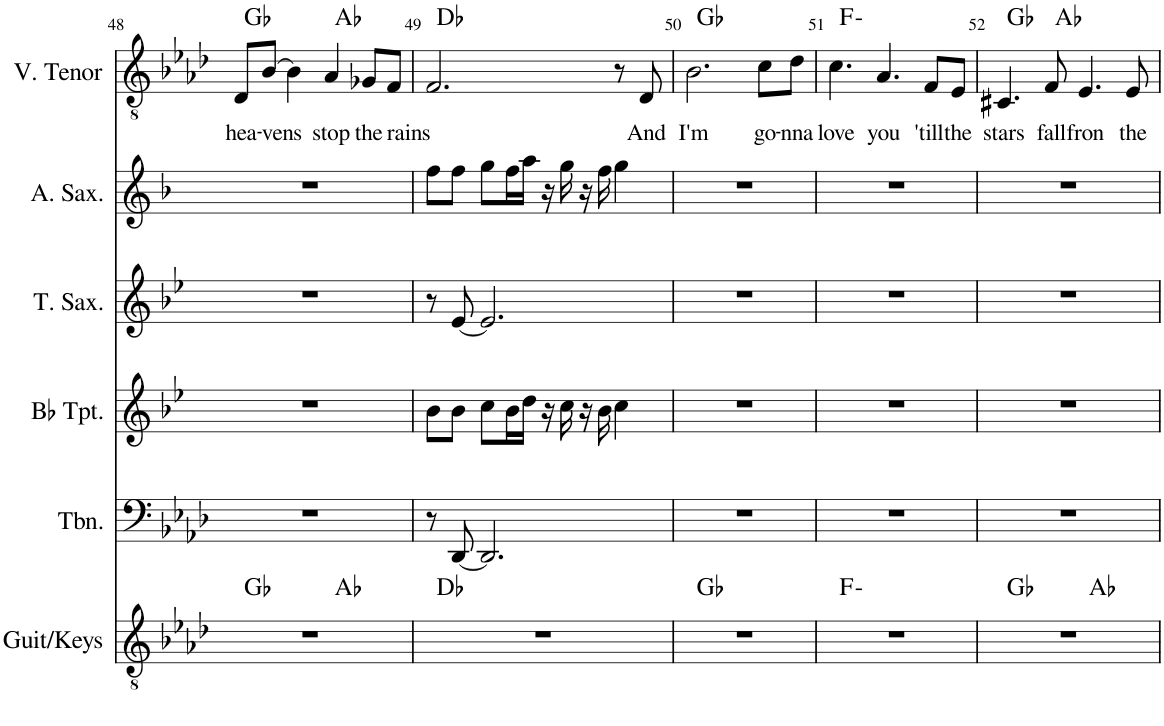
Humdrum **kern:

**kern	**harte	**kern	**kern	**kern	**kern	**kern	**text	**harte
*part6	*part6	*part5	*part4	*part3	*part2	*part1	*part1	*part1
*staff6	*	*staff5	*staff4	*staff3	*staff2	*staff1	*staff1	*
*I"Guit/Keys	*	*I"Trombone	*I"Bb Trumpet	*I"Tenor Saxophone	*I"Alto Saxophone	*I"V. Tenor	*	*
*I'Guit/Keys	*	*I'Tbn.	*I'Bb Tpt.	*I'T. Sax.	*I'A. Sax.	*I'V. Tenor	*	*
!!LO:PB:g=z
*clefGv2	*	*clefF4	*clefG2	*clefG2	*clefG2	*clefGv2	*	*
*	*	*	*Trd1c2	*Trd8c14	*Trd5c9	*	*	*
*k[b-e-a-d-]	*	*k[b-e-a-d-]	*k[b-e-]	*k[b-e-]	*k[b-]	*k[b-e-a-d-]	*	*
*M4/4	*	*M4/4	*M4/4	*M4/4	*M4/4	*M4/4	*	*
=48	=48	=48	=48	=48	=48	=48	=48	=48
!	!	!	!	!	!	!	!LO:LY:b	!
*^	*	*	*	*	*	*	*	*
1r	2ryy	Gb:maj	1r	1r	1r	1r	8D-/L	hea-	Gb:maj
!	!	!	!	!	!	!	!	!LO:LY:b	!
.	.	.	.	.	.	.	[8B-/J	-vens	.
.	.	.	.	.	.	.	4B-\]	.	.
!	!	!	!	!	!	!	!	!LO:LY:b	!
.	2ryy	Ab:maj	.	.	.	.	4A-/	stop	Ab:maj
!	!	!	!	!	!	!	!	!LO:LY:b	!
.	.	.	.	.	.	.	8G-X/L	the	.
!	!	!	!	!	!	!	!	!LO:LY:b	!
.	.	.	.	.	.	.	8F/J	rains	.
*v	*v	*	*	*	*	*	*	*	*
=49	=49	=49	=49	=49	=49	=49	=49	=49
1r	Db:maj	8r	8b-\L	8r	8ff\L	2.F/	.	Db:maj
.	.	[8DD-/	8b-\J	[8e-/	8ff\J	.	.	.
.	.	2.DD-/]	8cc\L	2.e-/]	8gg\L	.	.	.
.	.	.	16b-\L	.	16ff\L	.	.	.
.	.	.	16dd\JJ	.	16aa\JJ	.	.	.
.	.	.	16r	.	16r	.	.	.
.	.	.	16cc\	.	16gg\	.	.	.
.	.	.	16r	.	16r	.	.	.
.	.	.	16b-\	.	16ff\	.	.	.
.	.	.	4cc\	.	4gg\	8r	.	.
!	!	!	!	!	!	!	!LO:LY:b	!
.	.	.	.	.	.	8D-/	And	.
=50	=50	=50	=50	=50	=50	=50	=50	=50
!	!	!	!	!	!	!	!LO:LY:b	!
1r	Gb:maj	1r	1r	1r	1r	2.B-\	I'm	Gb:maj
!	!	!	!	!	!	!	!LO:LY:b	!
.	.	.	.	.	.	8c\L	go-	.
!	!	!	!	!	!	!	!LO:LY:b	!
.	.	.	.	.	.	8d-\J	-nna	.
=51	=51	=51	=51	=51	=51	=51	=51	=51
!	!	!	!	!	!	!	!LO:LY:b	!
1r	F:min	1r	1r	1r	1r	4.c\	love	F:min
!	!	!	!	!	!	!	!LO:LY:b	!
.	.	.	.	.	.	4.A-/	you	.
!	!	!	!	!	!	!	!LO:LY:b	!
.	.	.	.	.	.	8F/L	'till	.
!	!	!	!	!	!	!	!LO:LY:b	!
.	.	.	.	.	.	8E-/J	the	.
=52	=52	=52	=52	=52	=52	=52	=52	=52
!	!	!	!	!	!	!	!LO:LY:b	!
*^	*	*	*	*	*	*	*	*
1r	2ryy	Gb:maj	1r	1r	1r	1r	4.C#X/	stars	Gb:maj
!	!	!	!	!	!	!	!	!LO:LY:b	!
.	.	.	.	.	.	.	8F/	fall	Ab:maj
!	!	!	!	!	!	!	!	!LO:LY:b	!
.	2ryy	Ab:maj	.	.	.	.	4.E-/	fron	.
!	!	!	!	!	!	!	!	!LO:LY:b	!
.	.	.	.	.	.	.	8E-/	the	.
*v	*v	*	*	*	*	*	*	*	*
=	=	=	=	=	=	=	=	=
*-	*-	*-	*-	*-	*-	*-	*-	*-
